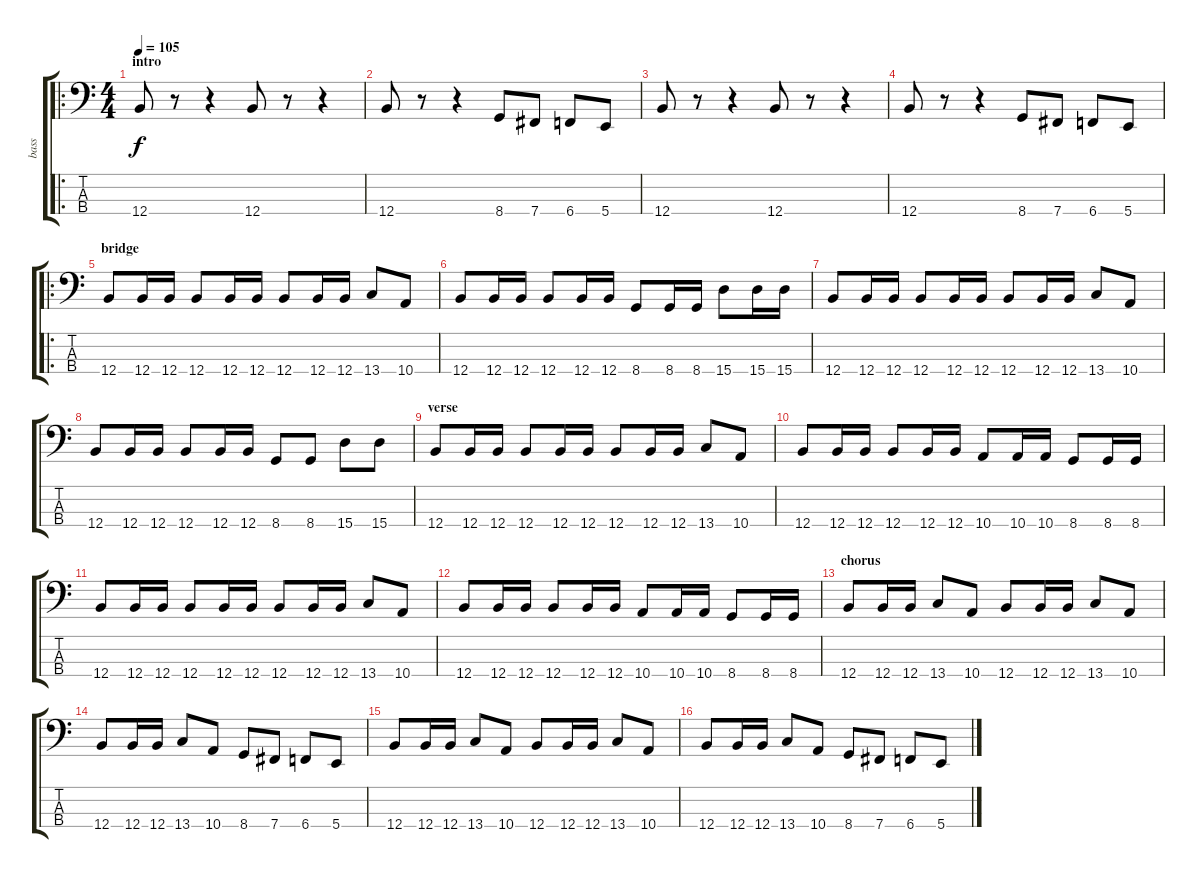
\track ("bass" "bass") {instrument electricbassfinger}
\staff {score tabs}
\tuning (E2 B1 Gb1 B0) {hide}
\ro
\ts (4 4)
\section ("" "intro")
\tempo 105
\clef f4
\ks c
12.4.8{dy f instrument electricbassfinger} r.8 r.4 12.4.8 r.8 r.4 |
12.4.8 r.8 r.4 8.4.8 7.4.8 6.4.8 5.4.8 |
12.4.8 r.8 r.4 12.4.8 r.8 r.4 |
12.4.8 r.8 r.4 8.4.8 7.4.8 6.4.8 5.4.8 |
\ro
\section ("" "bridge")
12.4.8 12.4.16 12.4.16 12.4.8 12.4.16 12.4.16 12.4.8 12.4.16 12.4.16 13.4.8 10.4.8 |
12.4.8 12.4.16 12.4.16 12.4.8 12.4.16 12.4.16 8.4.8 8.4.16 8.4.16 15.4.8 15.4.16 15.4.16 |
12.4.8 12.4.16 12.4.16 12.4.8 12.4.16 12.4.16 12.4.8 12.4.16 12.4.16 13.4.8 10.4.8 |
12.4.8 12.4.16 12.4.16 12.4.8 12.4.16 12.4.16 8.4.8 8.4.8 15.4.8 15.4.8 |
\section ("" "verse")
12.4.8 12.4.16 12.4.16 12.4.8 12.4.16 12.4.16 12.4.8 12.4.16 12.4.16 13.4.8 10.4.8 |
12.4.8 12.4.16 12.4.16 12.4.8 12.4.16 12.4.16 10.4.8 10.4.16 10.4.16 8.4.8 8.4.16 8.4.16 |
12.4.8 12.4.16 12.4.16 12.4.8 12.4.16 12.4.16 12.4.8 12.4.16 12.4.16 13.4.8 10.4.8 |
12.4.8 12.4.16 12.4.16 12.4.8 12.4.16 12.4.16 10.4.8 10.4.16 10.4.16 8.4.8 8.4.16 8.4.16 |
\section ("" "chorus")
12.4.8 12.4.16 12.4.16 13.4.8 10.4.8 12.4.8 12.4.16 12.4.16 13.4.8 10.4.8 |
12.4.8 12.4.16 12.4.16 13.4.8 10.4.8 8.4.8 7.4.8 6.4.8 5.4.8 |
12.4.8 12.4.16 12.4.16 13.4.8 10.4.8 12.4.8 12.4.16 12.4.16 13.4.8 10.4.8 |
12.4.8 12.4.16 12.4.16 13.4.8 10.4.8 8.4.8 7.4.8 6.4.8 5.4.8
